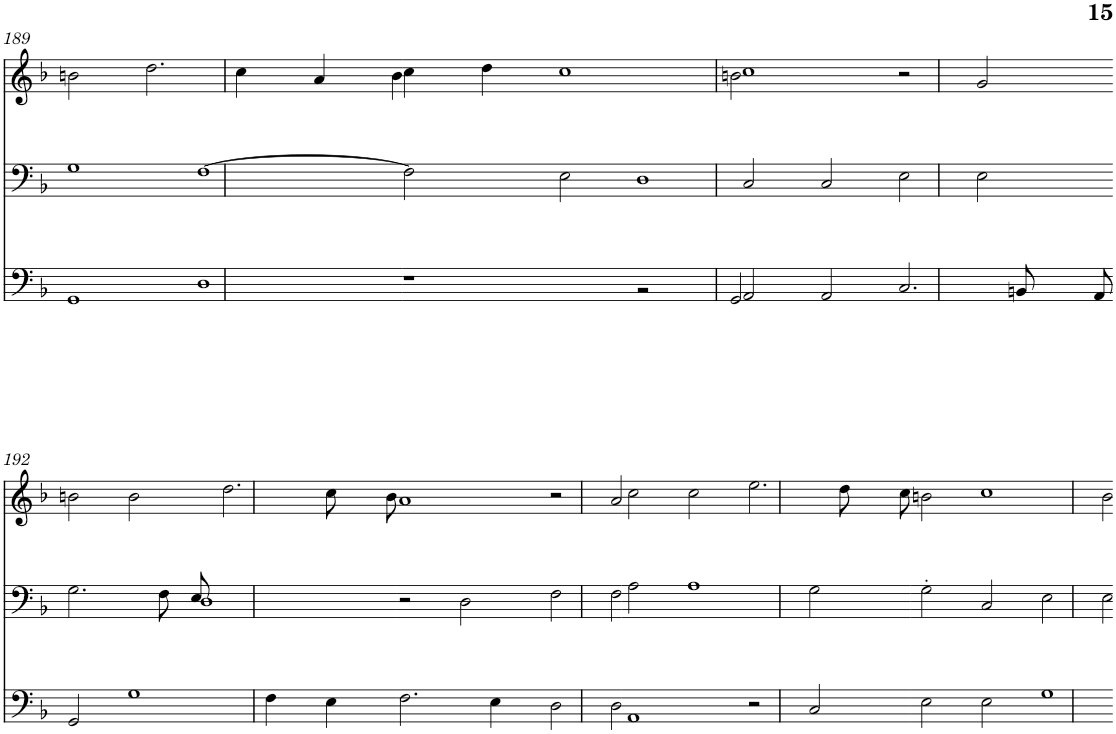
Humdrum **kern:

**kern	**kern	**kern
*part3	*part2	*part1
*staff3	*staff2	*staff1
*I"Voice	*I"Voice	*I"Voice
*I'V	*I'V	*I'V
!!LO:PB:g=z
*clefF4	*clefF4	*clefG2
*k[b-]	*k[b-]	*k[b-]
*M2/2	*M2/2	*M2/2
*met(c|)	*met(c|)	*met(c|)
=189	=189	=189
1GG	1G	2bn\
.	.	2ryy
1ryy	1ryy	2.dd\
.	.	2.ryy
1D	[>1F	.
.	.	4cc\
.	.	4ryy
2.ryy	2.ryy	4a/
.	.	4ryy
.	.	4b\
=190	=190	=190
*^	*	*
1r	0ryy	2F\]	4cc\
.	.	.	4ryy
.	.	2ryy	4dd\
.	.	.	4ryy
1ryy	.	2E\	1cc
.	.	2ryy	.
1.ryy	2r	1D	1ryy
.	2ryy	.	.
.	2GG/	2ryy	2bn\
*v	*v	*	*
=191	=191	=191
2AA/	2C/	1cc
2ryy	2ryy	.
2AA/	2C/	1ryy
2ryy	2ryy	.
2.C/	2E\	2r
.	2ryy	2ryy
2.ryy	.	.
.	2E\	2g/
8BBn/	4.ryy	4.ryy
8ryy	.	.
8AA/	.	.
!!LO:LB:g=z
=192	=192	=192
*	*^	*
2GG/	2.G\	1..ryy	2bn\
2ryy	.	.	2ryy
.	4ryy	.	.
1G	2ryy	.	2b\
.	8F\	.	2ryy
.	8ryy	.	.
.	8E/	1D	.
.	8ryy	.	.
1ryy	1ryy	.	2.dd\
.	.	1ryy	2.ryy
4F\	8ryy	.	.
.	2.ryy	.	.
4ryy	.	.	.
4E\	.	.	8cc\
.	.	.	8ryy
8ryy	.	8ryy	8b\
*	*v	*v	*
=193	=193	=193
2.F\	2r	1a
.	2ryy	.
4ryy	.	.
2ryy	2ryy	1ryy
4E\	2D\	.
4ryy	.	.
2D\	2ryy	2r
2ryy	2F\	2ryy
2D\	2ryy	2a/
2ryy	2F\	2ryy
=194	=194	=194
1AA	2A\	2cc\
.	2ryy	2ryy
2ryy	1A	2cc\
1ryy	.	2ryy
.	1ryy	2.ee\
2r	.	.
.	.	2.ryy
2ryy	2G\	.
2C/	2ryy	8dd\
.	.	8ryy
.	.	8cc\
.	.	8ryy
=195	=195	=195
2E\	2G'\	2bn\
2ryy	2ryy	2ryy
2E\	2C/	1cc
2ryy	2ryy	.
1G	2E\	1ryy
.	2ryy	.
2ryy	2E\	2b\
=	=	=
*-	*-	*-
